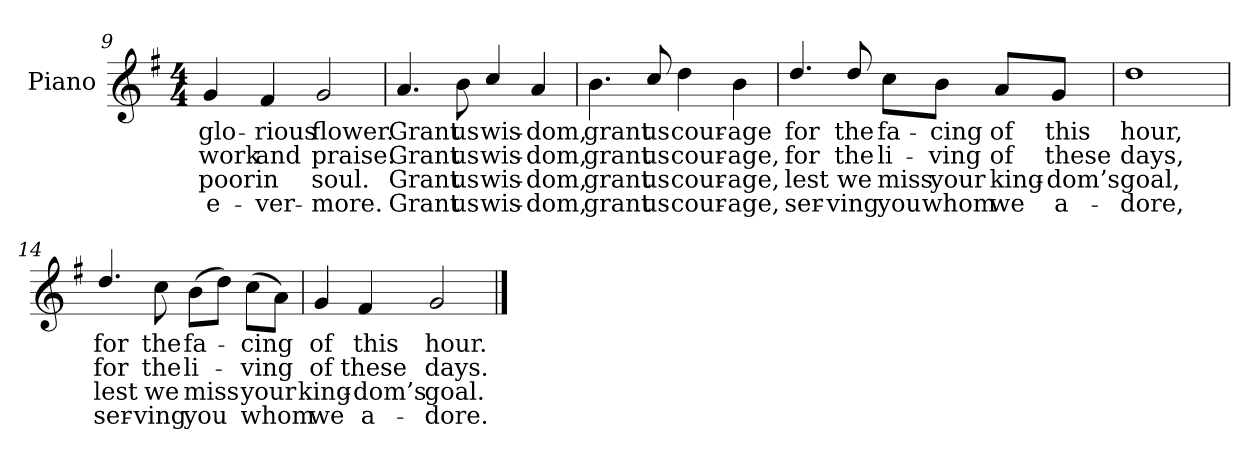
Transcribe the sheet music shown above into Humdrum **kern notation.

**kern	**text	**text	**text	**text
*part1	*part1	*part1	*part1	*part1
*staff1	*staff1	*staff1	*staff1	*staff1
*I"Piano	*	*	*	*
*I'Pno.	*	*	*	*
*clefG2	*	*	*	*
*k[f#]	*	*	*	*
*G:	*	*	*	*
*M4/4	*	*	*	*
=9	=9	=9	=9	=9
!	!LO:LY:b:color=#000000	!LO:LY:b:color=#000000	!LO:LY:b:color=#000000	!LO:LY:b:color=#000000
4gi/	glo-	work	poor	e-
!	!LO:LY:b:color=#000000	!LO:LY:b:color=#000000	!LO:LY:b:color=#000000	!LO:LY:b:color=#000000
4f#i/	-rious	and	-in	ver-
!	!LO:LY:b:color=#000000	!LO:LY:b:color=#000000	!LO:LY:b:color=#000000	!LO:LY:b:color=#000000
2gi/	flower.	praise.	-soul.	more.
=10	=10	=10	=10	=10
!	!LO:LY:b:color=#000000	!LO:LY:b:color=#000000	!LO:LY:b:color=#000000	!LO:LY:b:color=#000000
4.ai/	Grant	Grant	Grant	Grant
!	!LO:LY:b:color=#000000	!LO:LY:b:color=#000000	!LO:LY:b:color=#000000	!LO:LY:b:color=#000000
8bi\	us	us	us	us
!	!LO:LY:b:color=#000000	!LO:LY:b:color=#000000	!LO:LY:b:color=#000000	!LO:LY:b:color=#000000
4cci/	wis-	wis-	wis-	-wis-
!	!LO:LY:b:color=#000000	!LO:LY:b:color=#000000	!LO:LY:b:color=#000000	!LO:LY:b:color=#000000
4ai/	-dom,	-dom,	-dom,	dom,
!!LO:LB:g=z
=11	=11	=11	=11	=11
!	!LO:LY:b:color=#000000	!LO:LY:b:color=#000000	!LO:LY:b:color=#000000	!LO:LY:b:color=#000000
4.bi\	grant	grant	grant	grant
!	!LO:LY:b:color=#000000	!LO:LY:b:color=#000000	!LO:LY:b:color=#000000	!LO:LY:b:color=#000000
8cci/	us	us	us	us
!	!LO:LY:b:color=#000000	!LO:LY:b:color=#000000	!LO:LY:b:color=#000000	!LO:LY:b:color=#000000
4ddi\	cour-	cour-	cour-	-cour-
!	!LO:LY:b:color=#000000	!LO:LY:b:color=#000000	!LO:LY:b:color=#000000	!LO:LY:b:color=#000000
4bi\	-age	-age,	-age,	age,
=12	=12	=12	=12	=12
!	!LO:LY:b:color=#000000	!LO:LY:b:color=#000000	!LO:LY:b:color=#000000	!LO:LY:b:color=#000000
4.ddi/	for	for	lest	ser-
!	!LO:LY:b:color=#000000	!LO:LY:b:color=#000000	!LO:LY:b:color=#000000	!LO:LY:b:color=#000000
8ddi/	the	the	-we	ving
!	!LO:LY:b:color=#000000	!LO:LY:b:color=#000000	!LO:LY:b:color=#000000	!LO:LY:b:color=#000000
8cci\L	fa-	li-	miss	you
!	!LO:LY:b:color=#000000	!LO:LY:b:color=#000000	!LO:LY:b:color=#000000	!LO:LY:b:color=#000000
8bi\J	-cing	-ving	your	whom
!	!LO:LY:b:color=#000000	!LO:LY:b:color=#000000	!LO:LY:b:color=#000000	!LO:LY:b:color=#000000
8ai/L	of	of	king-	-we
!	!LO:LY:b:color=#000000	!LO:LY:b:color=#000000	!LO:LY:b:color=#000000	!LO:LY:b:color=#000000
8gi/J	this	these	dom’s	a-
!!LO:LB:g=z
=13	=13	=13	=13	=13
!	!LO:LY:b:color=#000000	!LO:LY:b:color=#000000	!LO:LY:b:color=#000000	!LO:LY:b:color=#000000
1ddi	hour,	days,	-goal,	dore,
=14	=14	=14	=14	=14
!	!LO:LY:b:color=#000000	!LO:LY:b:color=#000000	!LO:LY:b:color=#000000	!LO:LY:b:color=#000000
4.ddi/	for	for	lest	ser-
!	!LO:LY:b:color=#000000	!LO:LY:b:color=#000000	!LO:LY:b:color=#000000	!LO:LY:b:color=#000000
8cci\	the	the	-we	ving
!	!LO:LY:b:color=#000000	!LO:LY:b:color=#000000	!LO:LY:b:color=#000000	!LO:LY:b:color=#000000
(8bi\L	fa-	li-	miss	you
8ddi\J)	.	.	.	.
!	!LO:LY:b:color=#000000	!LO:LY:b:color=#000000	!LO:LY:b:color=#000000	!LO:LY:b:color=#000000
(8cci\L	-cing	-ving	your	whom
8ai\J)	.	.	.	.
=15	=15	=15	=15	=15
!	!LO:LY:b:color=#000000	!LO:LY:b:color=#000000	!LO:LY:b:color=#000000	!LO:LY:b:color=#000000
4gi/	of	of	king-	-we
!	!LO:LY:b:color=#000000	!LO:LY:b:color=#000000	!LO:LY:b:color=#000000	!LO:LY:b:color=#000000
4f#i/	this	these	dom’s	a-
!	!LO:LY:b:color=#000000	!LO:LY:b:color=#000000	!LO:LY:b:color=#000000	!LO:LY:b:color=#000000
2gi/	hour.	days.	-goal.	dore.
==	==	==	==	==
*-	*-	*-	*-	*-
